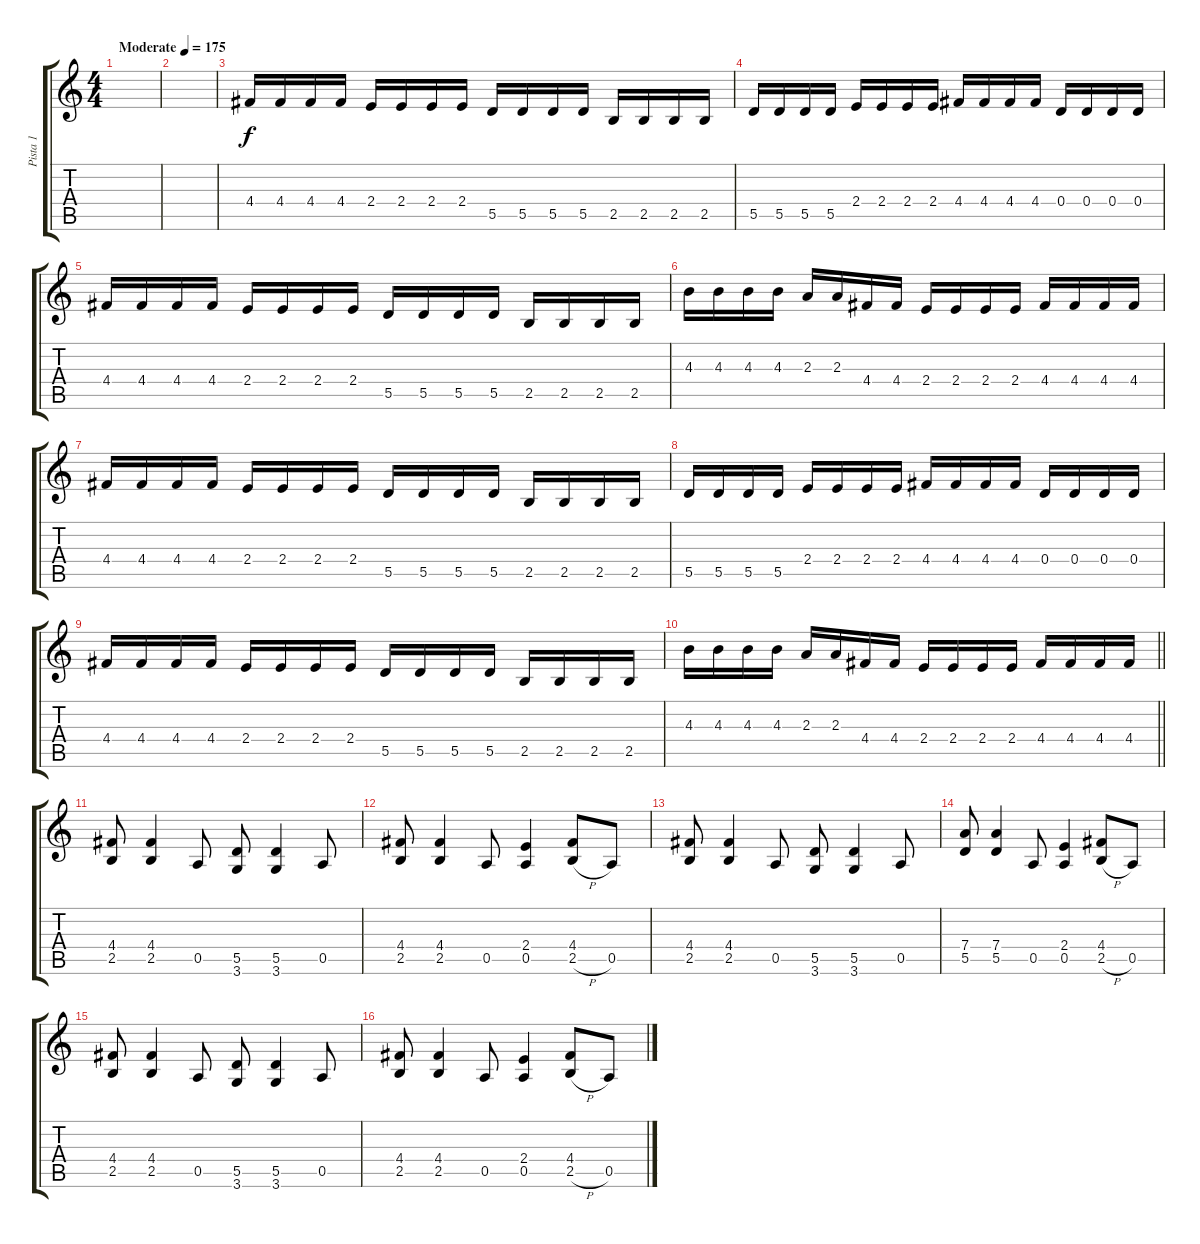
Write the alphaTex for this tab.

\track ("Pista 1" "Pista 1") {instrument distortionguitar}
\staff {score tabs}
\tuning (E4 B3 G3 D3 A2 E2) {hide}
\ts (4 4)
\tempo (175 "Moderate")
\clef g2
\ks c
|
|
4.4.16 4.4.16 4.4.16 4.4.16 2.4.16 2.4.16 2.4.16 2.4.16 5.5.16 5.5.16 5.5.16 5.5.16 2.5.16 2.5.16 2.5.16 2.5.16 |
5.5.16 5.5.16 5.5.16 5.5.16 2.4.16 2.4.16 2.4.16 2.4.16 4.4.16 4.4.16 4.4.16 4.4.16 0.4.16 0.4.16 0.4.16 0.4.16 |
4.4.16 4.4.16 4.4.16 4.4.16 2.4.16 2.4.16 2.4.16 2.4.16 5.5.16 5.5.16 5.5.16 5.5.16 2.5.16 2.5.16 2.5.16 2.5.16 |
4.3.16 4.3.16 4.3.16 4.3.16 2.3.16 2.3.16 4.4.16 4.4.16 2.4.16 2.4.16 2.4.16 2.4.16 4.4.16 4.4.16 4.4.16 4.4.16 |
4.4.16 4.4.16 4.4.16 4.4.16 2.4.16 2.4.16 2.4.16 2.4.16 5.5.16 5.5.16 5.5.16 5.5.16 2.5.16 2.5.16 2.5.16 2.5.16 |
5.5.16 5.5.16 5.5.16 5.5.16 2.4.16 2.4.16 2.4.16 2.4.16 4.4.16 4.4.16 4.4.16 4.4.16 0.4.16 0.4.16 0.4.16 0.4.16 |
4.4.16 4.4.16 4.4.16 4.4.16 2.4.16 2.4.16 2.4.16 2.4.16 5.5.16 5.5.16 5.5.16 5.5.16 2.5.16 2.5.16 2.5.16 2.5.16 |
\barLineRight lightlight
4.3.16 4.3.16 4.3.16 4.3.16 2.3.16 2.3.16 4.4.16 4.4.16 2.4.16 2.4.16 2.4.16 2.4.16 4.4.16 4.4.16 4.4.16 4.4.16 |
(4.4 2.5).8 (4.4 2.5).4 0.5.8 (5.5 3.6).8 (5.5 3.6).4 0.5.8 |
(4.4 2.5).8 (4.4 2.5).4 0.5.8 (2.4 0.5).4 (4.4 2.5{h}).8 0.5.8 |
(4.4 2.5).8 (4.4 2.5).4 0.5.8 (5.5 3.6).8 (5.5 3.6).4 0.5.8 |
(7.4 5.5).8 (7.4 5.5).4 0.5.8 (2.4 0.5).4 (4.4 2.5{h}).8 0.5.8 |
(4.4 2.5).8 (4.4 2.5).4 0.5.8 (5.5 3.6).8 (5.5 3.6).4 0.5.8 |
(4.4 2.5).8 (4.4 2.5).4 0.5.8 (2.4 0.5).4 (4.4 2.5{h}).8 0.5.8
